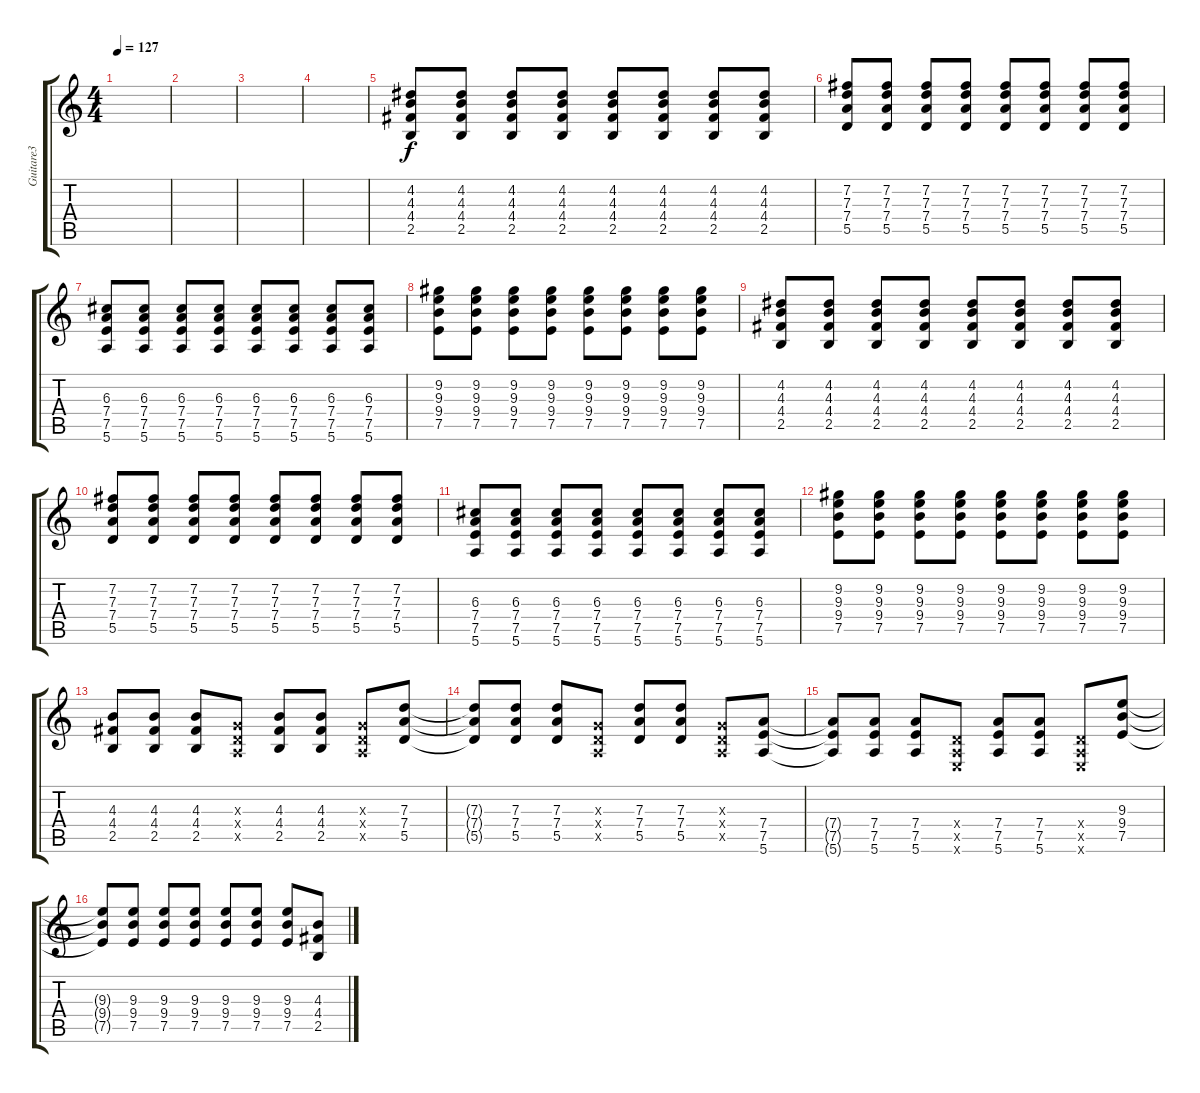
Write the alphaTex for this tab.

\track ("Guitare3" "Guitare3") {instrument electricguitarclean}
\staff {score tabs}
\tuning (E4 B3 G3 D3 A2 E2) {hide}
\ts (4 4)
\tempo 127
\clef g2
\ks c
|
|
|
|
(4.2 4.3 4.4 2.5).8{dy f} (4.2 4.3 4.4 2.5).8 (4.2 4.3 4.4 2.5).8 (4.2 4.3 4.4 2.5).8 (4.2 4.3 4.4 2.5).8 (4.2 4.3 4.4 2.5).8 (4.2 4.3 4.4 2.5).8 (4.2 4.3 4.4 2.5).8 |
(7.2 7.3 7.4 5.5).8 (7.2 7.3 7.4 5.5).8 (7.2 7.3 7.4 5.5).8 (7.2 7.3 7.4 5.5).8 (7.2 7.3 7.4 5.5).8 (7.2 7.3 7.4 5.5).8 (7.2 7.3 7.4 5.5).8 (7.2 7.3 7.4 5.5).8 |
(6.3 7.4 7.5 5.6).8 (6.3 7.4 7.5 5.6).8 (6.3 7.4 7.5 5.6).8 (6.3 7.4 7.5 5.6).8 (6.3 7.4 7.5 5.6).8 (6.3 7.4 7.5 5.6).8 (6.3 7.4 7.5 5.6).8 (6.3 7.4 7.5 5.6).8 |
(9.2 9.3 9.4 7.5).8 (9.2 9.3 9.4 7.5).8 (9.2 9.3 9.4 7.5).8 (9.2 9.3 9.4 7.5).8 (9.2 9.3 9.4 7.5).8 (9.2 9.3 9.4 7.5).8 (9.2 9.3 9.4 7.5).8 (9.2 9.3 9.4 7.5).8 |
(4.2 4.3 4.4 2.5).8 (4.2 4.3 4.4 2.5).8 (4.2 4.3 4.4 2.5).8 (4.2 4.3 4.4 2.5).8 (4.2 4.3 4.4 2.5).8 (4.2 4.3 4.4 2.5).8 (4.2 4.3 4.4 2.5).8 (4.2 4.3 4.4 2.5).8 |
(7.2 7.3 7.4 5.5).8 (7.2 7.3 7.4 5.5).8 (7.2 7.3 7.4 5.5).8 (7.2 7.3 7.4 5.5).8 (7.2 7.3 7.4 5.5).8 (7.2 7.3 7.4 5.5).8 (7.2 7.3 7.4 5.5).8 (7.2 7.3 7.4 5.5).8 |
(6.3 7.4 7.5 5.6).8 (6.3 7.4 7.5 5.6).8 (6.3 7.4 7.5 5.6).8 (6.3 7.4 7.5 5.6).8 (6.3 7.4 7.5 5.6).8 (6.3 7.4 7.5 5.6).8 (6.3 7.4 7.5 5.6).8 (6.3 7.4 7.5 5.6).8 |
(9.2 9.3 9.4 7.5).8 (9.2 9.3 9.4 7.5).8 (9.2 9.3 9.4 7.5).8 (9.2 9.3 9.4 7.5).8 (9.2 9.3 9.4 7.5).8 (9.2 9.3 9.4 7.5).8 (9.2 9.3 9.4 7.5).8 (9.2 9.3 9.4 7.5).8 |
(4.3 4.4 2.5).8 (4.3 4.4 2.5).8 (4.3 4.4 2.5).8 (0.3{x} 0.4{x} 0.5{x}).8 (4.3 4.4 2.5).8 (4.3 4.4 2.5).8 (0.3{x} 0.4{x} 0.5{x}).8 (7.3 7.4 5.5).8 |
(7.3{t} 7.4{t} 5.5{t}).8 (7.3 7.4 5.5).8 (7.3 7.4 5.5).8 (0.3{x} 0.4{x} 0.5{x}).8 (7.3 7.4 5.5).8 (7.3 7.4 5.5).8 (0.3{x} 0.4{x} 0.5{x}).8 (7.4 7.5 5.6).8 |
(7.4{t} 7.5{t} 5.6{t}).8 (7.4 7.5 5.6).8 (7.4 7.5 5.6).8 (0.4{x} 0.5{x} 0.6{x}).8 (7.4 7.5 5.6).8 (7.4 7.5 5.6).8 (0.4{x} 0.5{x} 0.6{x}).8 (9.3 9.4 7.5).8 |
(9.3{t} 9.4{t} 7.5{t}).8 (9.3 9.4 7.5).8 (9.3 9.4 7.5).8 (9.3 9.4 7.5).8 (9.3 9.4 7.5).8 (9.3 9.4 7.5).8 (9.3 9.4 7.5).8 (4.3 4.4 2.5).8
